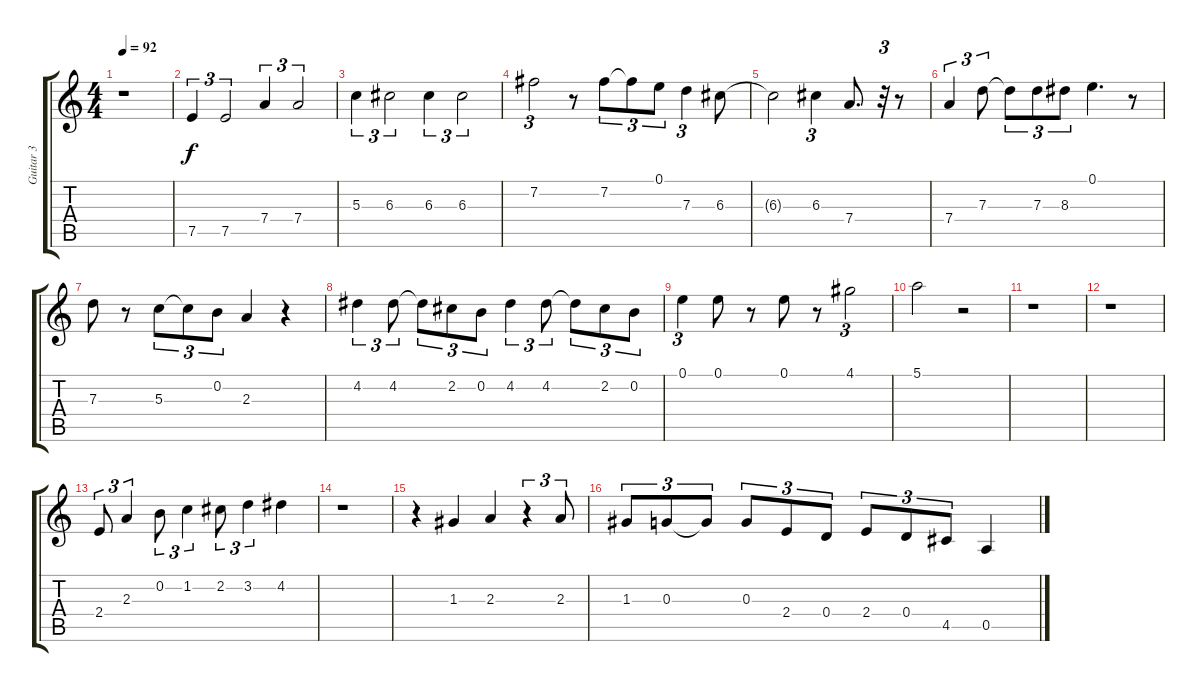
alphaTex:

\track ("Guitar 3" "Guitar 3") {instrument distortionguitar}
\staff {score tabs}
\tuning (E4 B3 G3 D3 A2 E2) {hide}
\ts (4 4)
\tempo 92
\clef g2
\ks c
r.1{dy f} |
7.5.4{tu (3 2)} 7.5.2{tu (3 2)} 7.4.4{tu (3 2)} 7.4.2{tu (3 2)} |
5.3.4{tu (3 2)} 6.3.2{tu (3 2)} 6.3.4{tu (3 2)} 6.3.2{tu (3 2)} |
7.2.2{tu (3 2)} r.8 7.2.8{tu (3 2)} 7.2{t}.8{tu (3 2)} 0.1.8{tu (3 2)} 7.3.4{tu (3 2)} 6.3.8 |
6.3{t}.2 6.3.4{tu (3 2)} 7.4.8{d} r.32{tu (3 2)} r.8 |
7.4.4{tu (3 2)} 7.3.8{tu (3 2)} 7.3{t}.8{tu (3 2)} 7.3.8{tu (3 2)} 8.3.8{tu (3 2)} 0.1.4{d} r.8 |
7.3.8 r.8 5.3.8{tu (3 2)} 5.3{t}.8{tu (3 2)} 0.2.8{tu (3 2)} 2.3.4 r.4 |
4.2.4{tu (3 2)} 4.2.8{tu (3 2)} 4.2{t}.8{tu (3 2)} 2.2.8{tu (3 2)} 0.2.8{tu (3 2)} 4.2.4{tu (3 2)} 4.2.8{tu (3 2)} 4.2{t}.8{tu (3 2)} 2.2.8{tu (3 2)} 0.2.8{tu (3 2)} |
0.1.4{tu (3 2)} 0.1.8 r.8 0.1.8 r.8 4.1.2{tu (3 2)} |
5.1.2 r.2 |
r.1 |
r.1 |
2.4.8{tu (3 2)} 2.3.4{tu (3 2)} 0.2.8{tu (3 2)} 1.2.4{tu (3 2)} 2.2.8{tu (3 2)} 3.2.4{tu (3 2)} 4.2.4 |
r.1 |
r.4 1.3.4 2.3.4 r.4{tu (3 2)} 2.3.8{tu (3 2)} |
1.3.8{tu (3 2)} 0.3.8{tu (3 2)} 0.3{t}.8{tu (3 2)} 0.3.8{tu (3 2)} 2.4.8{tu (3 2)} 0.4.8{tu (3 2)} 2.4.8{tu (3 2)} 0.4.8{tu (3 2)} 4.5.8{tu (3 2)} 0.5.4
